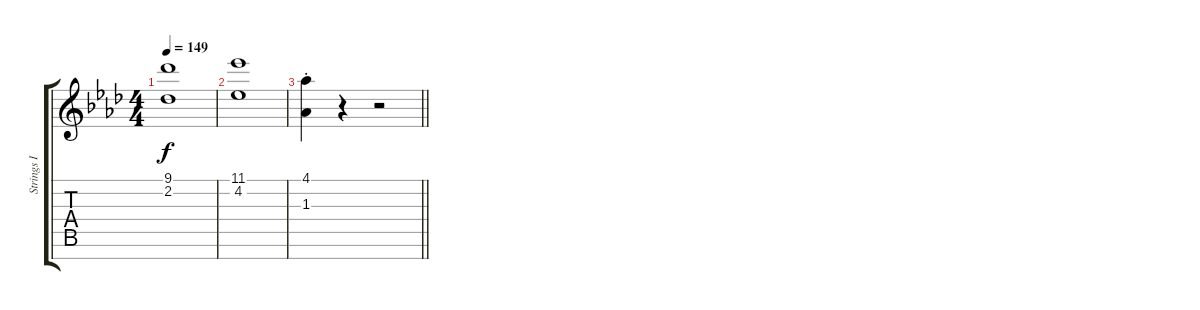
\track ("Strings I" "Strings I") {instrument stringensemble1}
\staff {score tabs}
\tuning (E5 B4 G4 D4 A3 E3 B2) {hide}
\ts (4 4)
\tempo 149
\clef g2
\ks ab
(9.1 2.2).1{dy f} |
(11.1 4.2).1 |
\barLineRight lightlight
(4.1{st} 1.3{st}).4 r.4 r.2
